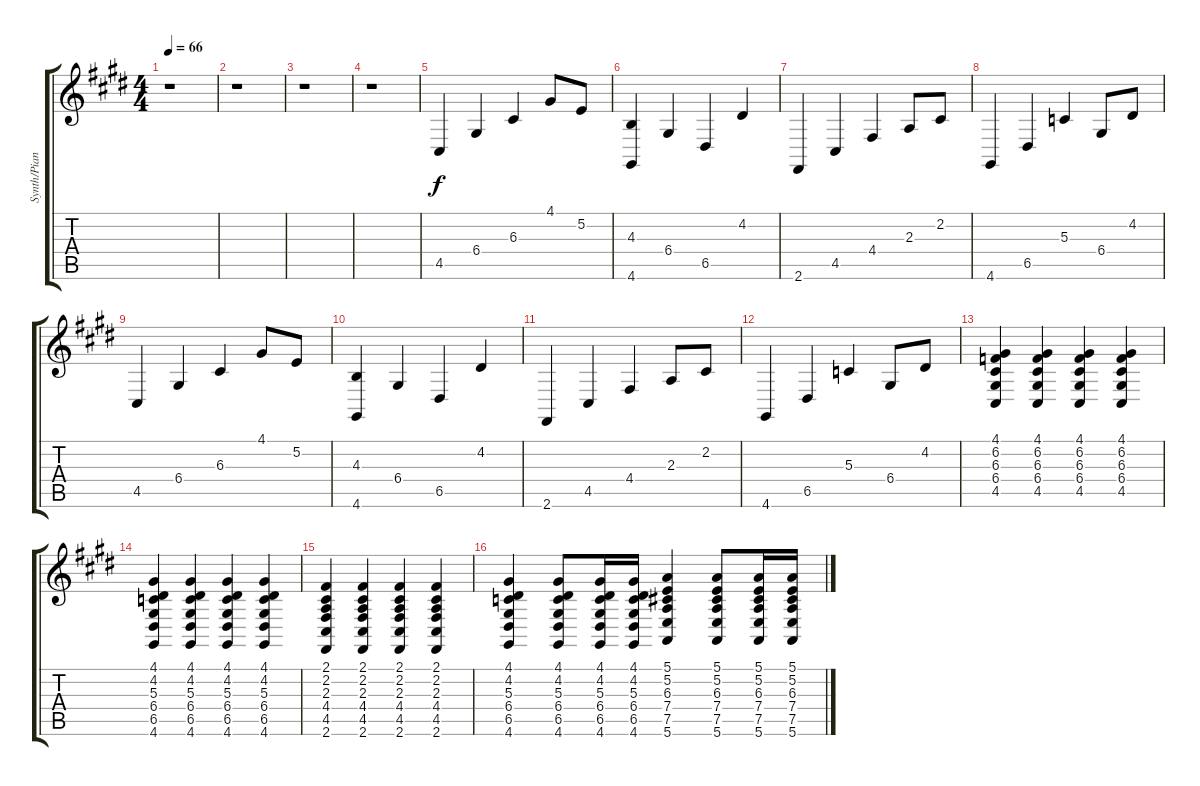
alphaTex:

\track ("Synth/Piano" "Synth/Pian") {instrument acousticgrandpiano}
\staff {score tabs}
\tuning (E4 B3 G3 D3 A2 E2) {hide}
\ts (4 4)
\tempo 66
\clef g2
\ks e
r.1{dy mp} |
r.1 |
r.1 |
r.1 |
4.5.4{dy f} 6.4.4 6.3.4 4.1.8 5.2.8 |
(4.3 4.6).4 6.4.4 6.5.4 4.2.4 |
2.6.4 4.5.4 4.4.4 2.3.8 2.2.8 |
4.6.4 6.5.4 5.3.4 6.4.8 4.2.8 |
4.5.4 6.4.4 6.3.4 4.1.8 5.2.8 |
(4.3 4.6).4 6.4.4 6.5.4 4.2.4 |
2.6.4 4.5.4 4.4.4 2.3.8 2.2.8 |
4.6.4 6.5.4 5.3.4 6.4.8 4.2.8 |
(4.1 6.2 6.3 6.4 4.5).4 (4.1 6.2 6.3 6.4 4.5).4 (4.1 6.2 6.3 6.4 4.5).4 (4.1 6.2 6.3 6.4 4.5).4 |
(4.1 4.2 5.3 6.4 6.5 4.6).4 (4.1 4.2 5.3 6.4 6.5 4.6).4 (4.1 4.2 5.3 6.4 6.5 4.6).4 (4.1 4.2 5.3 6.4 6.5 4.6).4 |
(2.1 2.2 2.3 4.4 4.5 2.6).4 (2.1 2.2 2.3 4.4 4.5 2.6).4 (2.1 2.2 2.3 4.4 4.5 2.6).4 (2.1 2.2 2.3 4.4 4.5 2.6).4 |
(4.1 4.2 5.3 6.4 6.5 4.6).4 (4.1 4.2 5.3 6.4 6.5 4.6).8 (4.1 4.2 5.3 6.4 6.5 4.6).16 (4.1 4.2 5.3 6.4 6.5 4.6).16 (5.1 5.2 6.3 7.4 7.5 5.6).4 (5.1 5.2 6.3 7.4 7.5 5.6).8 (5.1 5.2 6.3 7.4 7.5 5.6).16 (5.1 5.2 6.3 7.4 7.5 5.6).16
